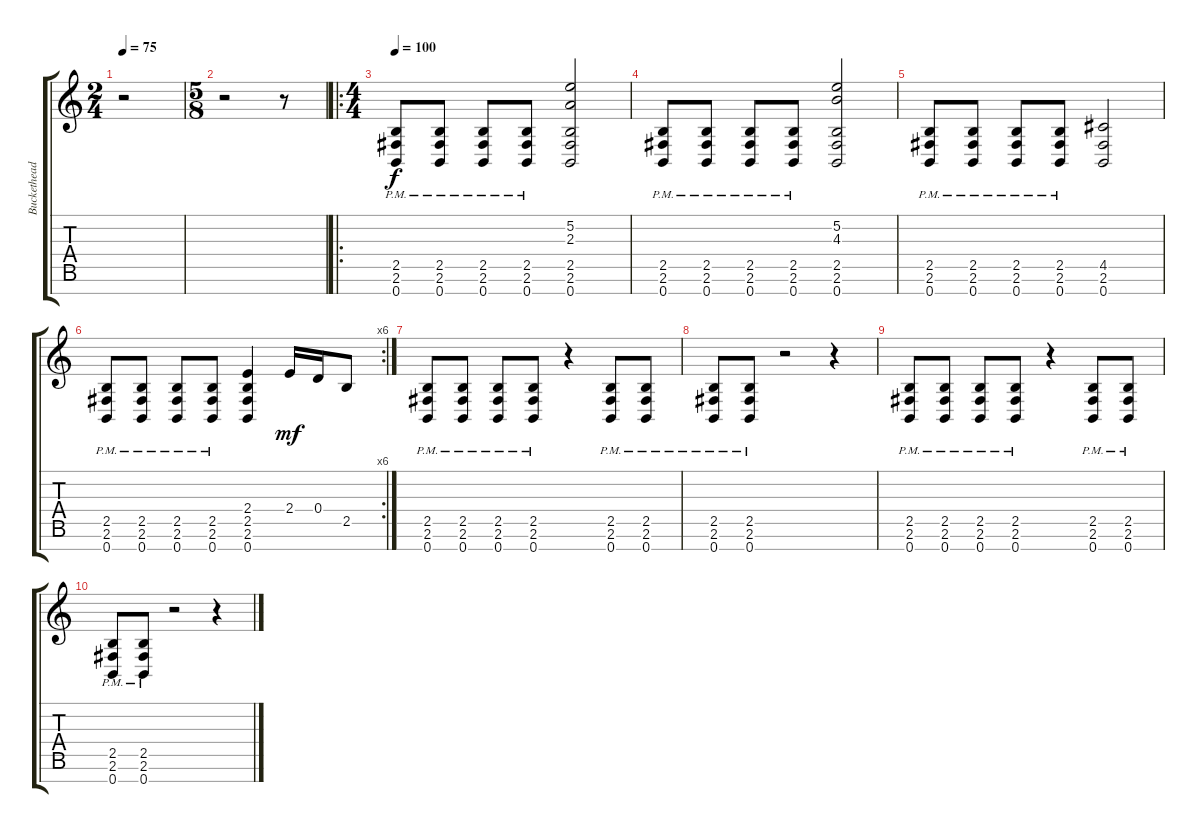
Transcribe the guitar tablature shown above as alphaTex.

\track ("Buckethead Rythem" "Buckethead") {instrument distortionguitar}
\staff {score tabs}
\tuning (E4 B3 G3 D3 A2 E2 B1) {hide}
\ts (2 4)
\tempo 75
\clef g2
\ks c
r.2{dy f} |
\ts (5 8)
r.2 r.8 |
\ro
\ts (4 4)
\tempo 100
(2.5{pm} 2.6{pm} 0.7{pm}).8 (2.5{pm} 2.6{pm} 0.7{pm}).8 (2.5{pm} 2.6{pm} 0.7{pm}).8 (2.5{pm} 2.6{pm} 0.7{pm}).8 (5.2 2.3 2.5 2.6 0.7).2 |
(2.5{pm} 2.6{pm} 0.7{pm}).8 (2.5{pm} 2.6{pm} 0.7{pm}).8 (2.5{pm} 2.6{pm} 0.7{pm}).8 (2.5{pm} 2.6{pm} 0.7{pm}).8 (5.2 4.3 2.5 2.6 0.7).2 |
(2.5{pm} 2.6{pm} 0.7{pm}).8 (2.5{pm} 2.6{pm} 0.7{pm}).8 (2.5{pm} 2.6{pm} 0.7{pm}).8 (2.5{pm} 2.6{pm} 0.7{pm}).8 (4.5 2.6 0.7).2 |
\rc 6
(2.5{pm} 2.6{pm} 0.7{pm}).8 (2.5{pm} 2.6{pm} 0.7{pm}).8 (2.5{pm} 2.6{pm} 0.7{pm}).8 (2.5{pm} 2.6{pm} 0.7{pm}).8 (2.4 2.5 2.6 0.7).4 2.4.16{dy mf} 0.4.16 2.5.8 |
(2.5{pm} 2.6{pm} 0.7{pm}).8 (2.5{pm} 2.6{pm} 0.7{pm}).8 (2.5{pm} 2.6{pm} 0.7{pm}).8 (2.5{pm} 2.6{pm} 0.7{pm}).8 r.4 (2.5{pm} 2.6{pm} 0.7{pm}).8 (2.5{pm} 2.6{pm} 0.7{pm}).8 |
(2.5{pm} 2.6{pm} 0.7{pm}).8 (2.5{pm} 2.6{pm} 0.7{pm}).8 r.2 r.4 |
(2.5{pm} 2.6{pm} 0.7{pm}).8 (2.5{pm} 2.6{pm} 0.7{pm}).8 (2.5{pm} 2.6{pm} 0.7{pm}).8 (2.5{pm} 2.6{pm} 0.7{pm}).8 r.4 (2.5{pm} 2.6{pm} 0.7{pm}).8 (2.5{pm} 2.6{pm} 0.7{pm}).8 |
(2.5{pm} 2.6{pm} 0.7{pm}).8 (2.5{pm} 2.6{pm} 0.7{pm}).8 r.2 r.4
